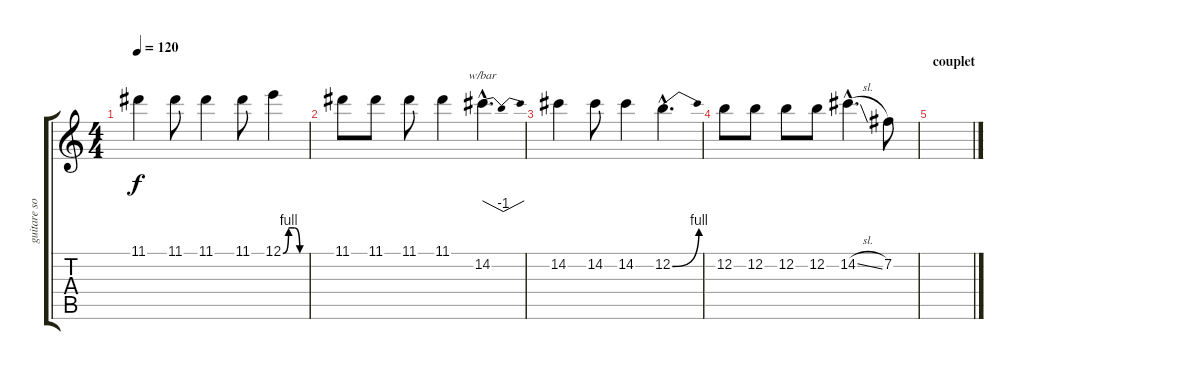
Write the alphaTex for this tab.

\track ("guitare soliste" "guitare so") {instrument acousticguitarnylon}
\staff {score tabs}
\tuning (E4 B3 G3 D3 A2 E2) {hide}
\ts (4 4)
\tempo 120
\clef g2
\ks c
11.1.4{dy f} 11.1.8 11.1.4 11.1.8 12.1{be (custom 0 0 15 4 30 4 45 0 60 0)}.4 |
11.1.8 11.1.8 11.1.8 11.1.4 14.2{hac}.4{d tbe (dip default 0 0 30 -4 60 0)} |
14.2.4 14.2.8 14.2.4 12.2{be (bend 0 0 60 4) hac}.4{d} |
12.2.8 12.2.8 12.2.8 12.2.8 14.2{sl hac}.4{d} 7.2.8 |
\section ("" "couplet")
